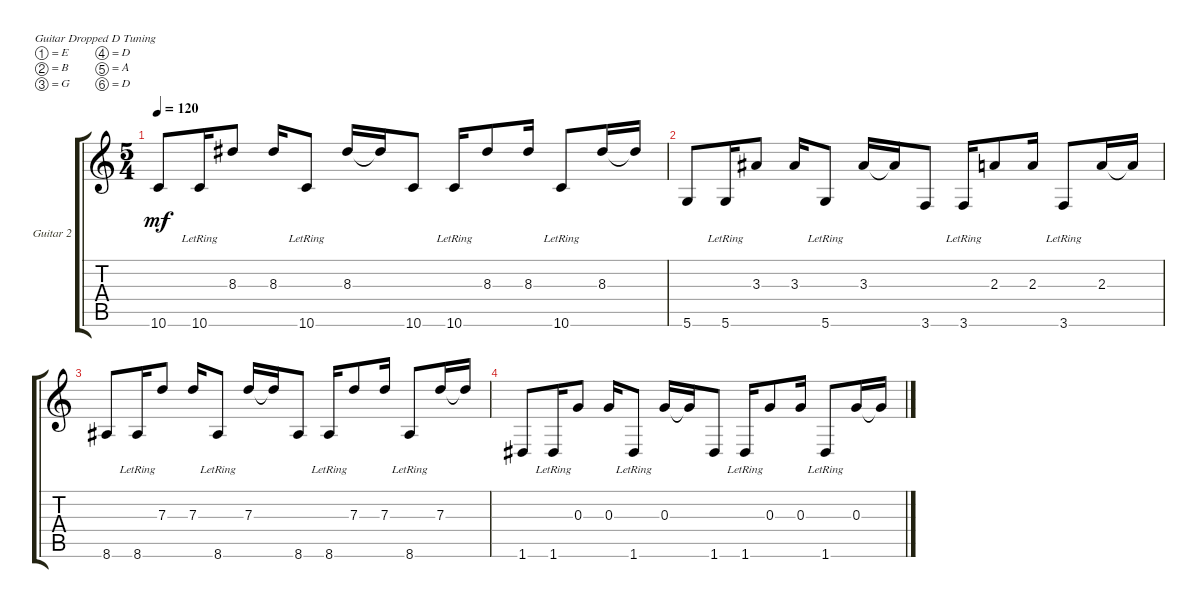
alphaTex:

\defaultSystemsLayout 4
\bracketExtendMode groupsimilarinstruments
\firstSystemTrackNameOrientation horizontal
\otherSystemsTrackNameOrientation horizontal
\track ("Guitar 2" "Guitar 2") {instrument distortionguitar}
\staff {score tabs}
\tuning (E4 B3 G3 D3 A2 D2)
\ts (5 4)
\tempo 120
\clef g2
\ks c
10.6.8{dy mf} 10.6{lr}.16 8.3.8 8.3.16 10.6{lr}.8 8.3.16 8.3{t}.16 10.6.8 10.6{lr}.16 8.3.8 8.3.16 10.6{lr}.8 8.3.16 8.3{t}.16 |
5.6.8 5.6{lr}.16 3.3.8 3.3.16 5.6{lr}.8 3.3.16 3.3{t}.16 3.6.8 3.6{lr}.16 2.3.8 2.3.16 3.6{lr}.8 2.3.16 2.3{t}.16 |
8.6.8 8.6{lr}.16 7.3.8 7.3.16 8.6{lr}.8 7.3.16 7.3{t}.16 8.6.8 8.6{lr}.16 7.3.8 7.3.16 8.6{lr}.8 7.3.16 7.3{t}.16 |
1.6.8 1.6{lr}.16 0.3.8 0.3.16 1.6{lr}.8 0.3.16 0.3{t}.16 1.6.8 1.6{lr}.16 0.3.8 0.3.16 1.6{lr}.8 0.3.16 0.3{t}.16
